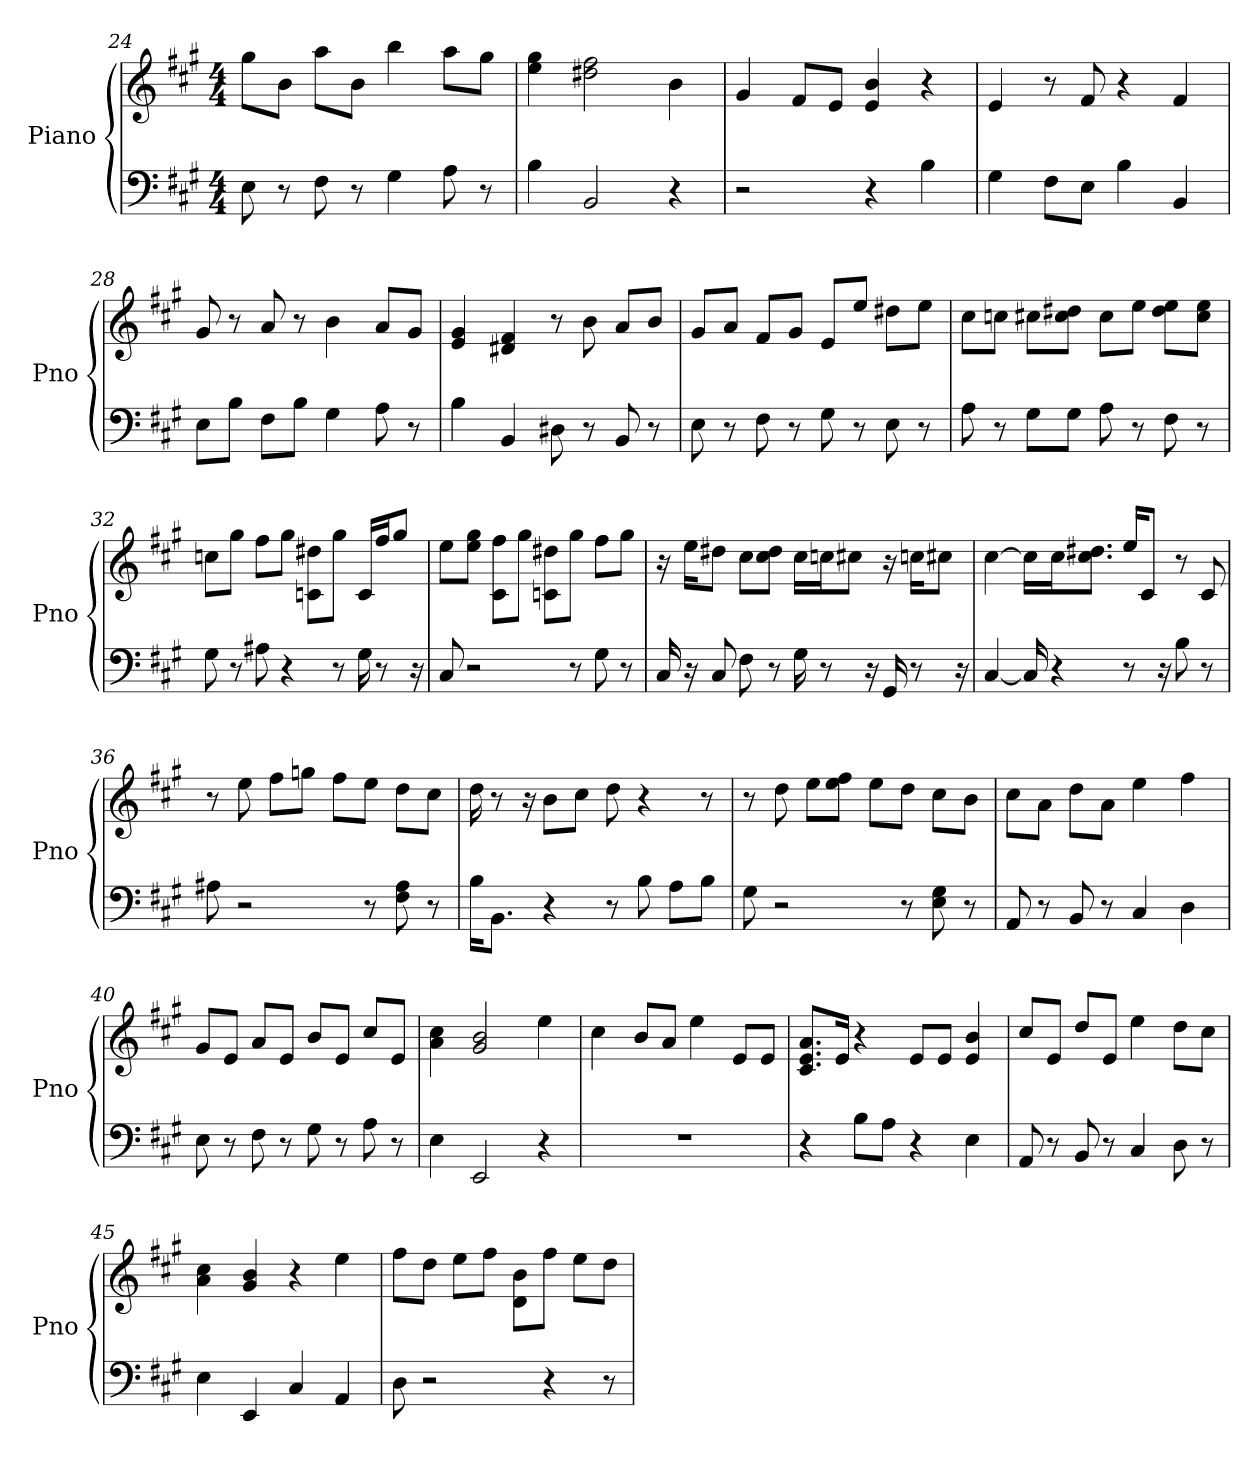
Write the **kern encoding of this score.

**kern	**kern
*part1	*part1
*staff2	*staff1
*I"Piano	*
*I'Pno	*
*clefF4	*clefG2
*k[f#c#g#]	*k[f#c#g#]
*A:	*A:
*M4/4	*M4/4
=24	=24
8E	8gg#\L
8r	8b\J
8F#	8aa\L
8r	8b\J
4G#	4bb
8A	8aa\L
8r	8gg#\J
=25	=25
4B	4ee 4gg#
2BB	2dd# 2ff#
4r	4b
=26	=26
2r	4g#
.	8f#/L
.	8e/J
4r	4b 4e
4B	4r
=27	=27
4G#	4e
8F#\L	8r
8E\J	8f#
4B	4r
4BB	4f#
=28	=28
8E\L	8g#
8B\J	8r
8F#\L	8a
8B\J	8r
4G#	4b
8A	8a/L
8r	8g#/J
=29	=29
4B	4e 4g#
4BB	4d# 4f#
8D#	8r
8r	8b
8BB	8a/L
8r	8b/J
=30	=30
8E	8g#/L
8r	8a/J
8F#	8f#/L
8r	8g#/J
8G#	8e/L
8r	8ee/J
8E	8dd#\L
8r	8ee\J
=31	=31
8A	8cc#\L
8r	8cc\J
8G#\L	8cc#\L
8G#\J	8cc#\ 8dd#\J
8A	8cc#\L
8r	8ee\J
8F#	8dd#\ 8ee\L
8r	8cc#\ 8ee\J
=32	=32
8G#	8cc\L
8r	8gg#\J
8A#	8ff#\L
4r	8gg#\J
.	8dd#\ 8c\L
8r	8gg#\J
16G#	16c/LL
8r	16ff#/J
.	8gg#/J
16r	.
=33	=33
8C#	8ee\L
2r	8gg#\ 8ee\J
.	8ff#\ 8c#\L
.	8gg#\J
.	8dd#\ 8c\L
8r	8gg#\J
8G#	8ff#\L
8r	8gg#\J
=34	=34
16C#	16r
16r	16ee\KL
8C#	8dd#\J
8F#	8cc#\L
8r	8cc#\ 8dd#\J
16G#	16cc#\LL
8r	16cc\J
.	8cc#\J
16r	.
16GG#	16r
8r	16cc\KL
.	8cc#\J
16r	.
=35	=35
[4C#	[4cc#
16C#]	16cc#\LL]
4r	16cc#\J
.	8.cc#\ 8.dd#\J
8r	16ee/KL
.	8c#/J
16r	.
8B	8r
8r	8c#
=36	=36
8A#	8r
2r	8ee
.	8ff#\L
.	8gg\J
.	8ff#\L
8r	8ee\J
8F# 8A#	8dd\L
8r	8cc#\J
=37	=37
16B\KL	16dd
8.BB\J	8r
.	16r
4r	8b\L
.	8cc#\J
8r	8dd
8B	4r
8A\L	.
8B\J	8r
=38	=38
8G#	8r
2r	8dd
.	8ee\L
.	8ff#\ 8ee\J
.	8ee\L
8r	8dd\J
8E 8G#	8cc#\L
8r	8b\J
=39	=39
8AA	8cc#\L
8r	8a\J
8BB	8dd\L
8r	8a\J
4C#	4ee
4D	4ff#
=40	=40
8E	8g#/L
8r	8e/J
8F#	8a/L
8r	8e/J
8G#	8b/L
8r	8e/J
8A	8cc#/L
8r	8e/J
=41	=41
4E	4a 4cc#
2EE	2g# 2b
4r	4ee
=42	=42
1r	4cc#
.	8b/L
.	8a/J
.	4ee
.	8e/L
.	8e/J
=43	=43
4r	8.c#/ 8.e/ 8.a/L
.	16e/Jk
8B\L	4r
8A\J	.
4r	8e/L
.	8e/J
4E	4b 4e
=44	=44
8AA	8cc#/L
8r	8e/J
8BB	8dd/L
8r	8e/J
4C#	4ee
8D	8dd\L
8r	8cc#\J
=45	=45
4E	4cc# 4a
4EE	4b 4g#
4C#	4r
4AA	4ee
=46	=46
8D	8ff#\L
2r	8dd\J
.	8ee\L
.	8ff#\J
.	8b\ 8d\L
4r	8ff#\J
.	8ee\L
8r	8dd\J
=	=
*-	*-
